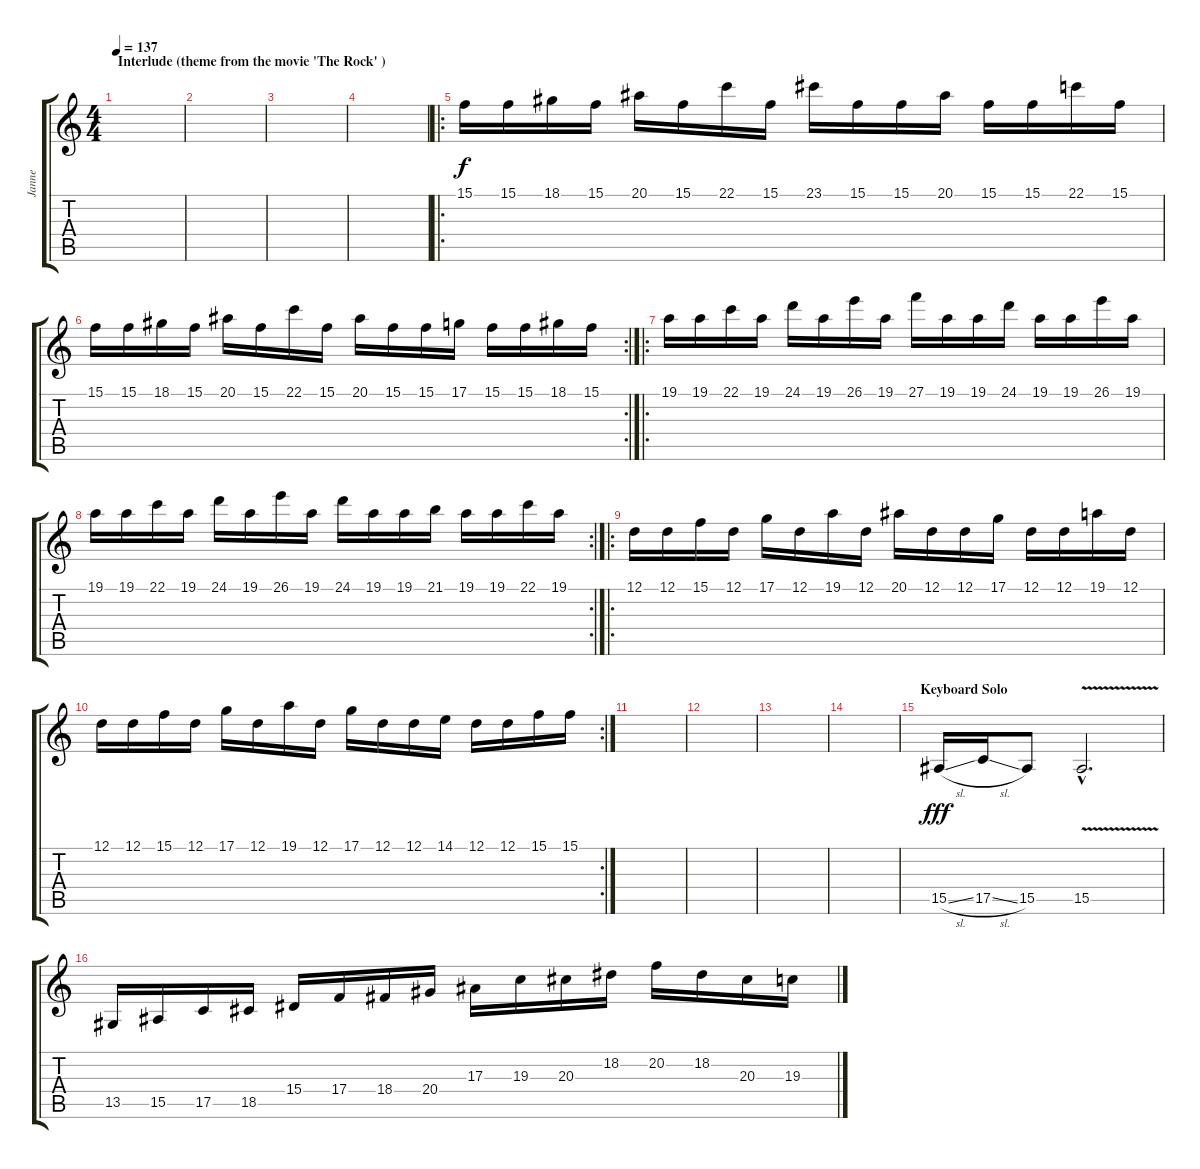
\track ("Janne" "Janne") {instrument stringensemble1}
\staff {score tabs}
\tuning (D4 A3 F3 C3 G2 D2) {hide}
\ts (4 4)
\section ("" "Interlude (theme from the movie 'The Rock' )")
\tempo 137
\clef g2
\ks c
|
|
|
|
\ro
15.1.16 15.1.16 18.1.16 15.1.16 20.1.16 15.1.16 22.1.16 15.1.16 23.1.16 15.1.16 15.1.16 20.1.16 15.1.16 15.1.16 22.1.16 15.1.16 |
\rc 2
15.1.16 15.1.16 18.1.16 15.1.16 20.1.16 15.1.16 22.1.16 15.1.16 20.1.16 15.1.16 15.1.16 17.1.16 15.1.16 15.1.16 18.1.16 15.1.16 |
\ro
19.1.16 19.1.16 22.1.16 19.1.16 24.1.16 19.1.16 26.1.16 19.1.16 27.1.16 19.1.16 19.1.16 24.1.16 19.1.16 19.1.16 26.1.16 19.1.16 |
\rc 2
19.1.16 19.1.16 22.1.16 19.1.16 24.1.16 19.1.16 26.1.16 19.1.16 24.1.16 19.1.16 19.1.16 21.1.16 19.1.16 19.1.16 22.1.16 19.1.16 |
\ro
12.1.16 12.1.16 15.1.16 12.1.16 17.1.16 12.1.16 19.1.16 12.1.16 20.1.16 12.1.16 12.1.16 17.1.16 12.1.16 12.1.16 19.1.16 12.1.16 |
\rc 2
12.1.16 12.1.16 15.1.16 12.1.16 17.1.16 12.1.16 19.1.16 12.1.16 17.1.16 12.1.16 12.1.16 14.1.16 12.1.16 12.1.16 15.1.16 15.1.16 |
|
|
|
|
\section ("" "Keyboard Solo")
15.5{sl}.16{dy fff} 17.5{sl}.16 15.5.8 15.5{v hac}.2{d} |
13.5.16 15.5.16 17.5.16 18.5.16 15.4.16 17.4.16 18.4.16 20.4.16 17.3.16 19.3.16 20.3.16 18.2.16 20.2.16 18.2.16 20.3.16 19.3.16
